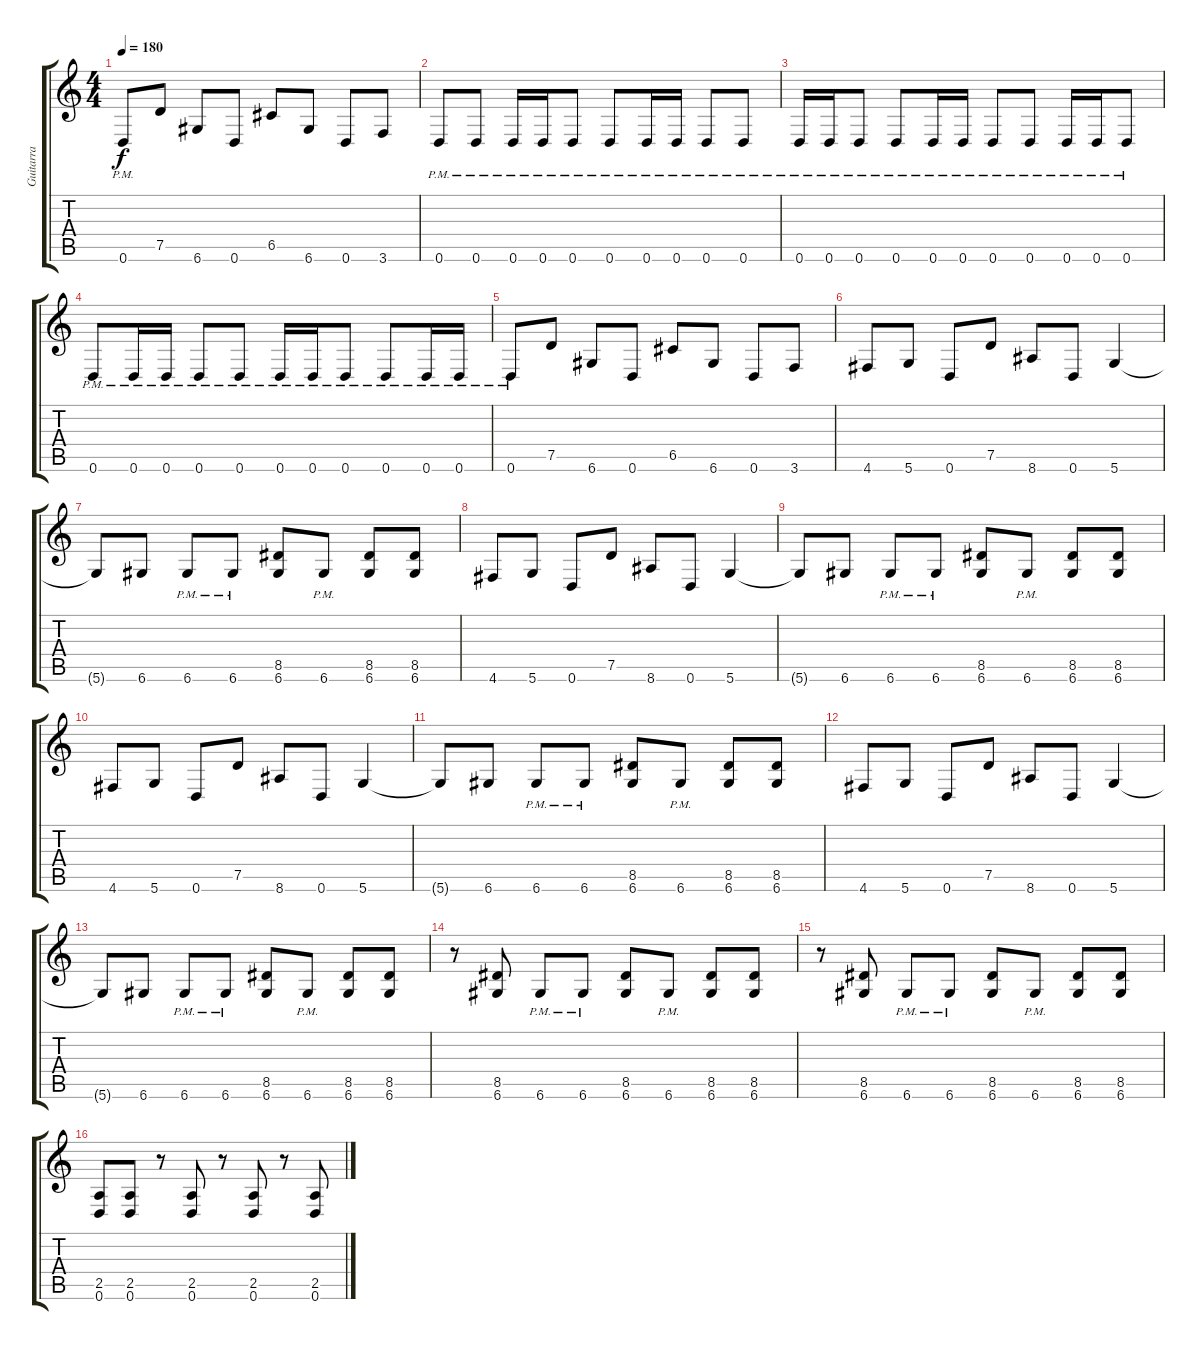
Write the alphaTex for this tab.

\track ("Guitarra" "Guitarra") {instrument distortionguitar}
\staff {score tabs}
\tuning (D4 A3 F3 C3 G2 D2) {hide}
\ts (4 4)
\tempo 180
\clef g2
\ks c
0.6{pm}.8{dy f} 7.5.8 6.6.8 0.6.8 6.5.8 6.6.8 0.6.8 3.6.8 |
0.6{pm}.8 0.6{pm}.8 0.6{pm}.16 0.6{pm}.16 0.6{pm}.8 0.6{pm}.8 0.6{pm}.16 0.6{pm}.16 0.6{pm}.8 0.6{pm}.8 |
0.6{pm}.16 0.6{pm}.16 0.6{pm}.8 0.6{pm}.8 0.6{pm}.16 0.6{pm}.16 0.6{pm}.8 0.6{pm}.8 0.6{pm}.16 0.6{pm}.16 0.6{pm}.8 |
0.6{pm}.8 0.6{pm}.16 0.6{pm}.16 0.6{pm}.8 0.6{pm}.8 0.6{pm}.16 0.6{pm}.16 0.6{pm}.8 0.6{pm}.8 0.6{pm}.16 0.6{pm}.16 |
0.6{pm}.8 7.5.8 6.6.8 0.6.8 6.5.8 6.6.8 0.6.8 3.6.8 |
4.6.8 5.6.8 0.6.8 7.5.8 8.6.8 0.6.8 5.6.4 |
5.6{t}.8 6.6.8 6.6{pm}.8 6.6{pm}.8 (8.5 6.6).8 6.6{pm}.8 (8.5 6.6).8 (8.5 6.6).8 |
4.6.8 5.6.8 0.6.8 7.5.8 8.6.8 0.6.8 5.6.4 |
5.6{t}.8 6.6.8 6.6{pm}.8 6.6{pm}.8 (8.5 6.6).8 6.6{pm}.8 (8.5 6.6).8 (8.5 6.6).8 |
4.6.8 5.6.8 0.6.8 7.5.8 8.6.8 0.6.8 5.6.4 |
5.6{t}.8 6.6.8 6.6{pm}.8 6.6{pm}.8 (8.5 6.6).8 6.6{pm}.8 (8.5 6.6).8 (8.5 6.6).8 |
4.6.8 5.6.8 0.6.8 7.5.8 8.6.8 0.6.8 5.6.4 |
5.6{t}.8 6.6.8 6.6{pm}.8 6.6{pm}.8 (8.5 6.6).8 6.6{pm}.8 (8.5 6.6).8 (8.5 6.6).8 |
r.8 (8.5 6.6).8 6.6{pm}.8 6.6{pm}.8 (8.5 6.6).8 6.6{pm}.8 (8.5 6.6).8 (8.5 6.6).8 |
r.8 (8.5 6.6).8 6.6{pm}.8 6.6{pm}.8 (8.5 6.6).8 6.6{pm}.8 (8.5 6.6).8 (8.5 6.6).8 |
(2.5 0.6).8 (2.5 0.6).8 r.8 (2.5 0.6).8 r.8 (2.5 0.6).8 r.8 (2.5 0.6).8
